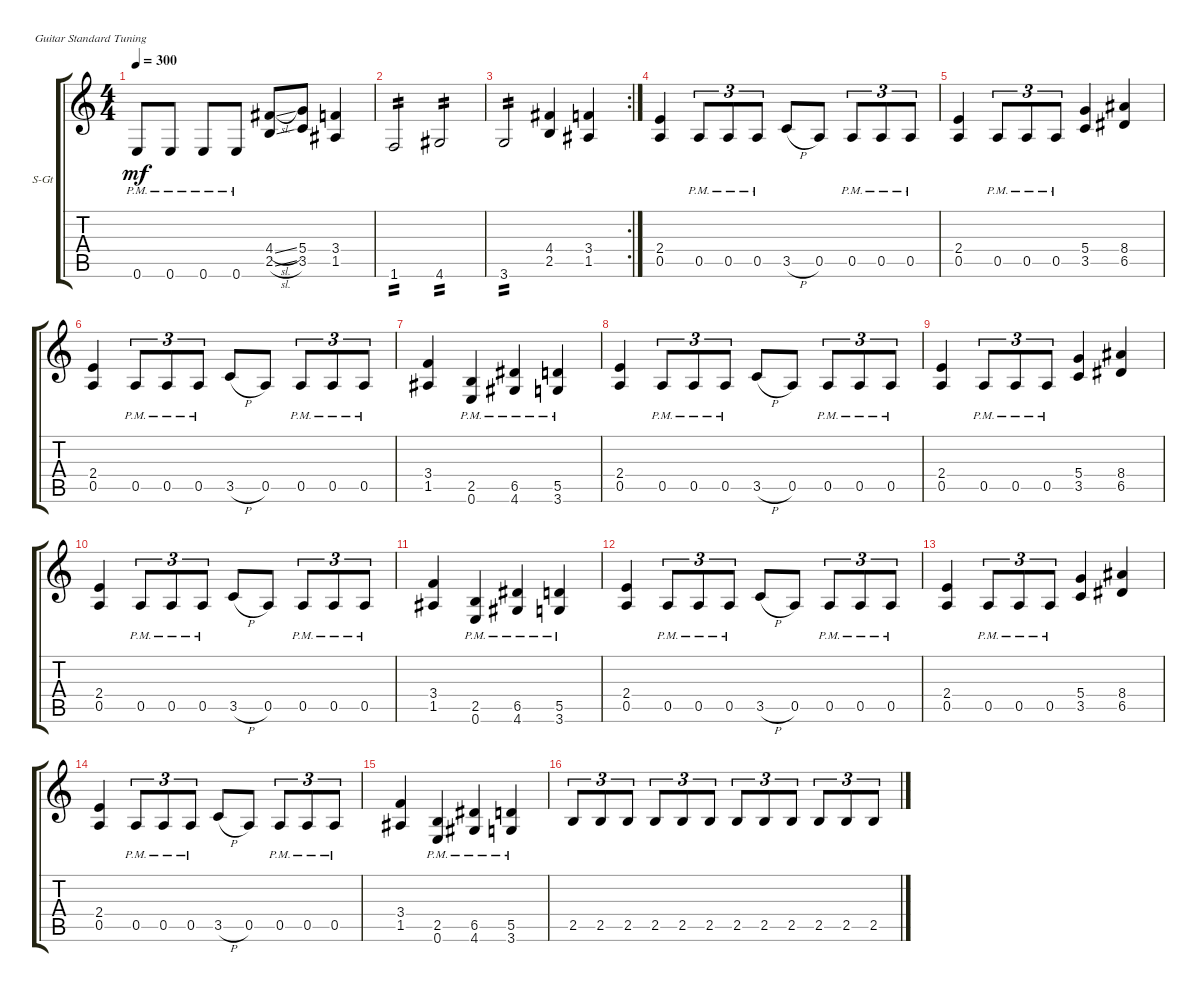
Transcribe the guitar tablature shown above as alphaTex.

\defaultSystemsLayout 4
\bracketExtendMode groupsimilarinstruments
\firstSystemTrackNameOrientation horizontal
\otherSystemsTrackNameOrientation horizontal
\track ("Steel Guitar" "S-Gt") {instrument acousticguitarsteel}
\staff {score tabs}
\tuning (E4 B3 G3 D3 A2 E2)
\ts (4 4)
\tempo 300
\clef g2
\ks c
0.6{pm}.8{dy mf} 0.6{pm}.8 0.6{pm}.8 0.6{pm}.8 (2.5{sl} 4.4{sl}).8 (3.5 5.4).8 (1.5 3.4).4 |
1.6.2{tp 2} 4.6.2{tp 2} |
\rc 2
3.6.2{tp 2} (2.5 4.4).4 (1.5 3.4).4 |
(0.5 2.4).4 0.5{pm}.8{tu (3 2)} 0.5{pm}.8{tu (3 2)} 0.5{pm}.8{tu (3 2)} 3.5{h}.8 0.5.8 0.5{pm}.8{tu (3 2)} 0.5{pm}.8{tu (3 2)} 0.5{pm}.8{tu (3 2)} |
(0.5 2.4).4 0.5{pm}.8{tu (3 2)} 0.5{pm}.8{tu (3 2)} 0.5{pm}.8{tu (3 2)} (3.5 5.4).4 (6.5 8.4).4 |
(0.5 2.4).4 0.5{pm}.8{tu (3 2)} 0.5{pm}.8{tu (3 2)} 0.5{pm}.8{tu (3 2)} 3.5{h}.8 0.5.8 0.5{pm}.8{tu (3 2)} 0.5{pm}.8{tu (3 2)} 0.5{pm}.8{tu (3 2)} |
(1.5 3.4).4 (0.6{pm} 2.5{pm}).4 (4.6{pm} 6.5{pm}).4 (3.6{pm} 5.5{pm}).4 |
(0.5 2.4).4 0.5{pm}.8{tu (3 2)} 0.5{pm}.8{tu (3 2)} 0.5{pm}.8{tu (3 2)} 3.5{h}.8 0.5.8 0.5{pm}.8{tu (3 2)} 0.5{pm}.8{tu (3 2)} 0.5{pm}.8{tu (3 2)} |
(0.5 2.4).4 0.5{pm}.8{tu (3 2)} 0.5{pm}.8{tu (3 2)} 0.5{pm}.8{tu (3 2)} (3.5 5.4).4 (6.5 8.4).4 |
(0.5 2.4).4 0.5{pm}.8{tu (3 2)} 0.5{pm}.8{tu (3 2)} 0.5{pm}.8{tu (3 2)} 3.5{h}.8 0.5.8 0.5{pm}.8{tu (3 2)} 0.5{pm}.8{tu (3 2)} 0.5{pm}.8{tu (3 2)} |
(1.5 3.4).4 (0.6{pm} 2.5{pm}).4 (4.6{pm} 6.5{pm}).4 (3.6{pm} 5.5{pm}).4 |
(0.5 2.4).4 0.5{pm}.8{tu (3 2)} 0.5{pm}.8{tu (3 2)} 0.5{pm}.8{tu (3 2)} 3.5{h}.8 0.5.8 0.5{pm}.8{tu (3 2)} 0.5{pm}.8{tu (3 2)} 0.5{pm}.8{tu (3 2)} |
(0.5 2.4).4 0.5{pm}.8{tu (3 2)} 0.5{pm}.8{tu (3 2)} 0.5{pm}.8{tu (3 2)} (3.5 5.4).4 (6.5 8.4).4 |
(0.5 2.4).4 0.5{pm}.8{tu (3 2)} 0.5{pm}.8{tu (3 2)} 0.5{pm}.8{tu (3 2)} 3.5{h}.8 0.5.8 0.5{pm}.8{tu (3 2)} 0.5{pm}.8{tu (3 2)} 0.5{pm}.8{tu (3 2)} |
(1.5 3.4).4 (0.6{pm} 2.5{pm}).4 (4.6{pm} 6.5{pm}).4 (3.6{pm} 5.5{pm}).4 |
2.5.8{tu (3 2)} 2.5.8{tu (3 2)} 2.5.8{tu (3 2)} 2.5.8{tu (3 2)} 2.5.8{tu (3 2)} 2.5.8{tu (3 2)} 2.5.8{tu (3 2)} 2.5.8{tu (3 2)} 2.5.8{tu (3 2)} 2.5.8{tu (3 2)} 2.5.8{tu (3 2)} 2.5.8{tu (3 2)}
